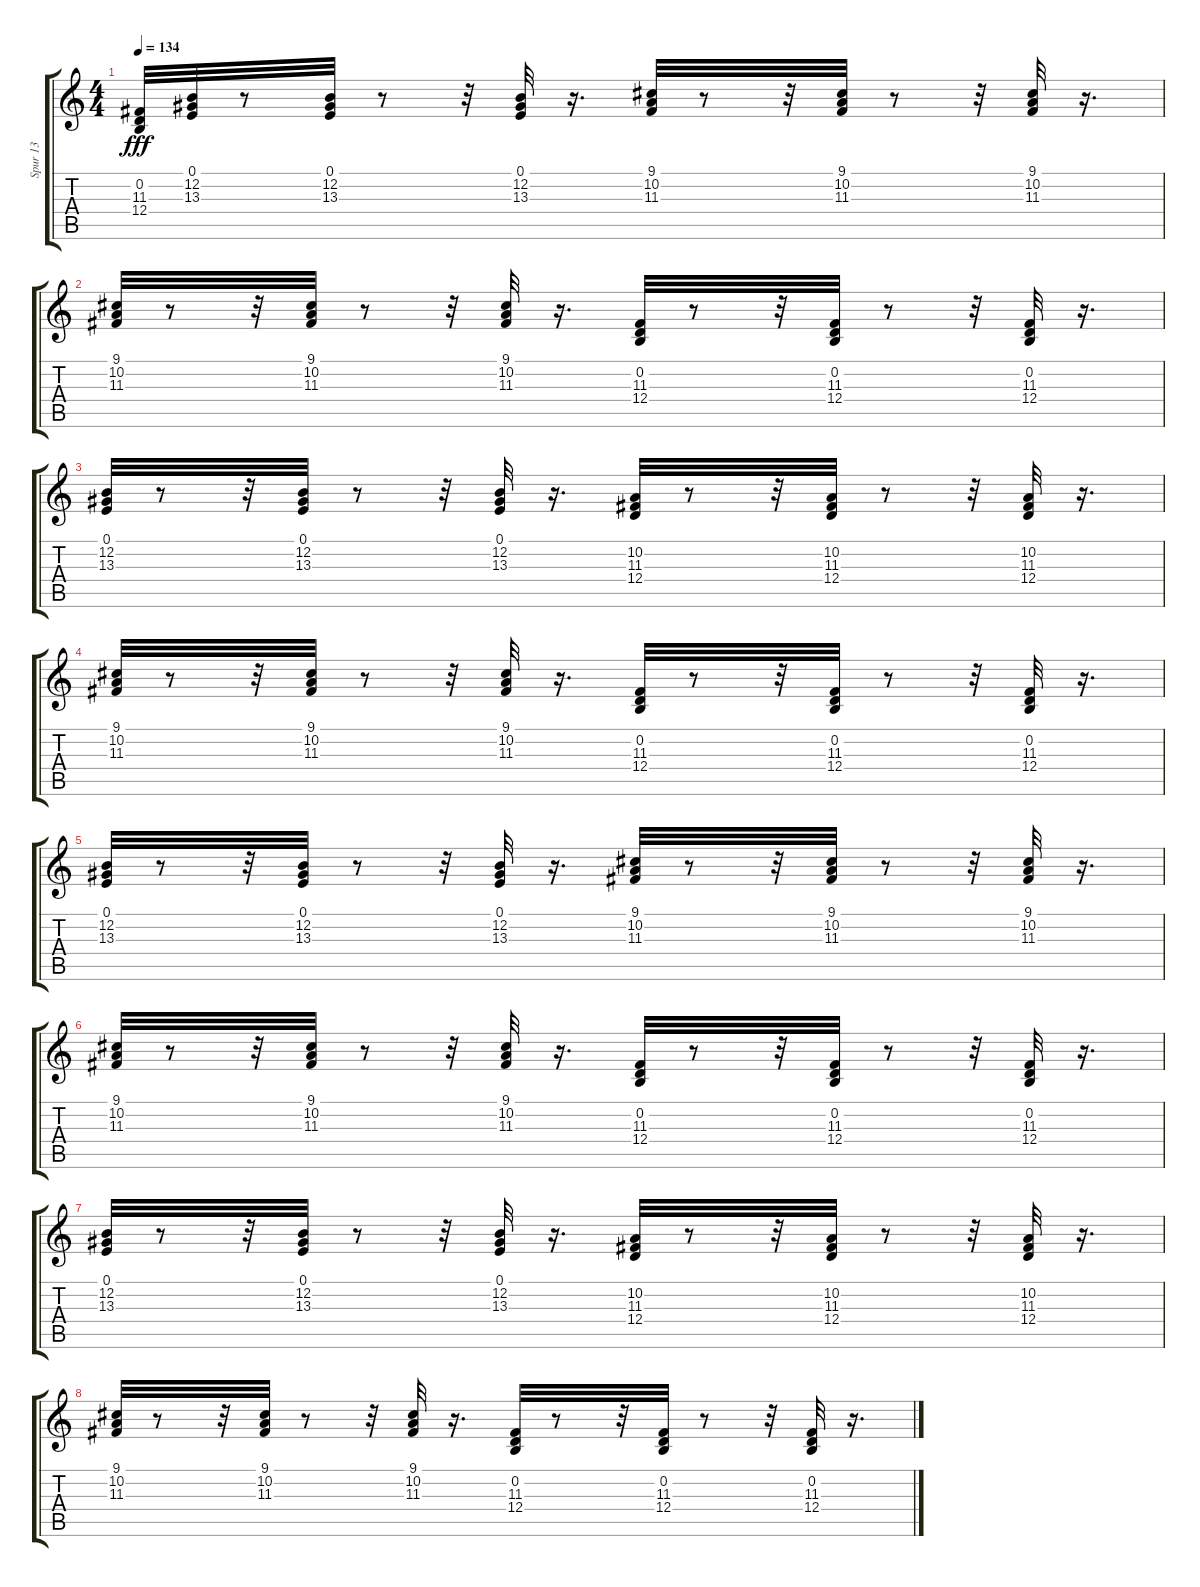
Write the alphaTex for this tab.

\track ("Spur 13" "Spur 13") {instrument electricgrandpiano}
\staff {score tabs}
\tuning (E4 B3 G3 D3 A2 E2) {hide}
\ts (4 4)
\tempo 134
\clef g2
\ks c
(0.2 11.3 12.4).32{dy fff} (0.1 12.2 13.3).32 r.8 (0.1 12.2 13.3).32 r.8 r.32 (0.1 12.2 13.3).32 r.16{d} (9.1 10.2 11.3).32 r.8 r.32 (9.1 10.2 11.3).32 r.8 r.32 (9.1 10.2 11.3).32 r.16{d} |
(9.1 10.2 11.3).32 r.8 r.32 (9.1 10.2 11.3).32 r.8 r.32 (9.1 10.2 11.3).32 r.16{d} (0.2 11.3 12.4).32 r.8 r.32 (0.2 11.3 12.4).32 r.8 r.32 (0.2 11.3 12.4).32 r.16{d} |
(0.1 12.2 13.3).32 r.8 r.32 (0.1 12.2 13.3).32 r.8 r.32 (0.1 12.2 13.3).32 r.16{d} (10.2 11.3 12.4).32 r.8 r.32 (10.2 11.3 12.4).32 r.8 r.32 (10.2 11.3 12.4).32 r.16{d} |
(9.1 10.2 11.3).32 r.8 r.32 (9.1 10.2 11.3).32 r.8 r.32 (9.1 10.2 11.3).32 r.16{d} (0.2 11.3 12.4).32 r.8 r.32 (0.2 11.3 12.4).32 r.8 r.32 (0.2 11.3 12.4).32 r.16{d} |
(0.1 12.2 13.3).32 r.8 r.32 (0.1 12.2 13.3).32 r.8 r.32 (0.1 12.2 13.3).32 r.16{d} (9.1 10.2 11.3).32 r.8 r.32 (9.1 10.2 11.3).32 r.8 r.32 (9.1 10.2 11.3).32 r.16{d} |
(9.1 10.2 11.3).32 r.8 r.32 (9.1 10.2 11.3).32 r.8 r.32 (9.1 10.2 11.3).32 r.16{d} (0.2 11.3 12.4).32 r.8 r.32 (0.2 11.3 12.4).32 r.8 r.32 (0.2 11.3 12.4).32 r.16{d} |
(0.1 12.2 13.3).32 r.8 r.32 (0.1 12.2 13.3).32 r.8 r.32 (0.1 12.2 13.3).32 r.16{d} (10.2 11.3 12.4).32 r.8 r.32 (10.2 11.3 12.4).32 r.8 r.32 (10.2 11.3 12.4).32 r.16{d} |
(9.1 10.2 11.3).32 r.8 r.32 (9.1 10.2 11.3).32 r.8 r.32 (9.1 10.2 11.3).32 r.16{d} (0.2 11.3 12.4).32 r.8 r.32 (0.2 11.3 12.4).32 r.8 r.32 (0.2 11.3 12.4).32 r.16{d}
